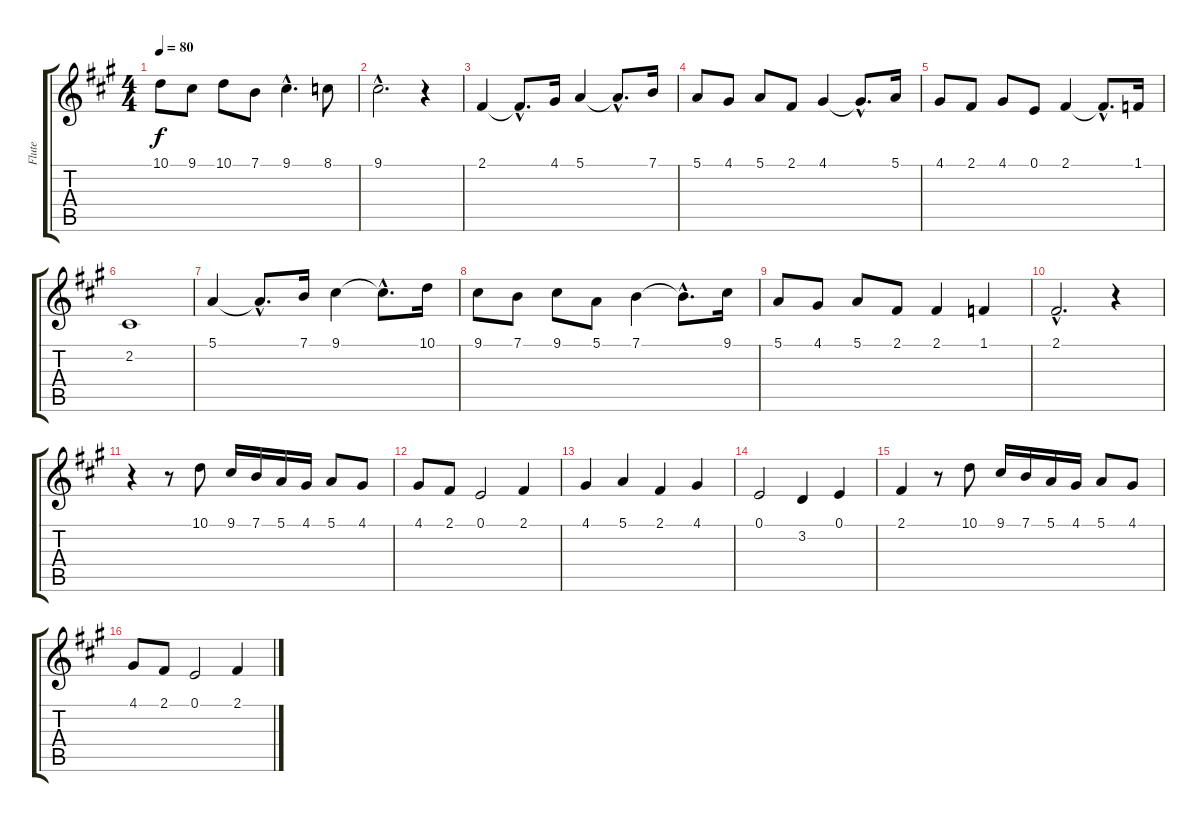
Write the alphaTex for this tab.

\track ("Flute" "Flute") {instrument flute}
\staff {score tabs}
\tuning (E4 B3 G3 D3 A2 E2) {hide}
\ts (4 4)
\tempo 80
\clef g2
\ks a
10.1.8{dy f} 9.1.8 10.1.8 7.1.8 9.1{hac}.4{d} 8.1.8 |
9.1{hac}.2{d} r.4 |
2.1.4 2.1{hac t}.8{d} 4.1.16 5.1.4 5.1{hac t}.8{d} 7.1.16 |
5.1.8 4.1.8 5.1.8 2.1.8 4.1.4 4.1{hac t}.8{d} 5.1.16 |
4.1.8 2.1.8 4.1.8 0.1.8 2.1.4 2.1{hac t}.8{d} 1.1.16 |
2.2.1 |
5.1.4 5.1{hac t}.8{d} 7.1.16 9.1.4 9.1{hac t}.8{d} 10.1.16 |
9.1.8 7.1.8 9.1.8 5.1.8 7.1.4 7.1{hac t}.8{d} 9.1.16 |
5.1.8 4.1.8 5.1.8 2.1.8 2.1.4 1.1.4 |
2.1{hac}.2{d} r.4 |
r.4 r.8 10.1.8 9.1.16 7.1.16 5.1.16 4.1.16 5.1.8 4.1.8 |
4.1.8 2.1.8 0.1.2 2.1.4 |
4.1.4 5.1.4 2.1.4 4.1.4 |
0.1.2 3.2.4 0.1.4 |
2.1.4 r.8 10.1.8 9.1.16 7.1.16 5.1.16 4.1.16 5.1.8 4.1.8 |
4.1.8 2.1.8 0.1.2 2.1.4
